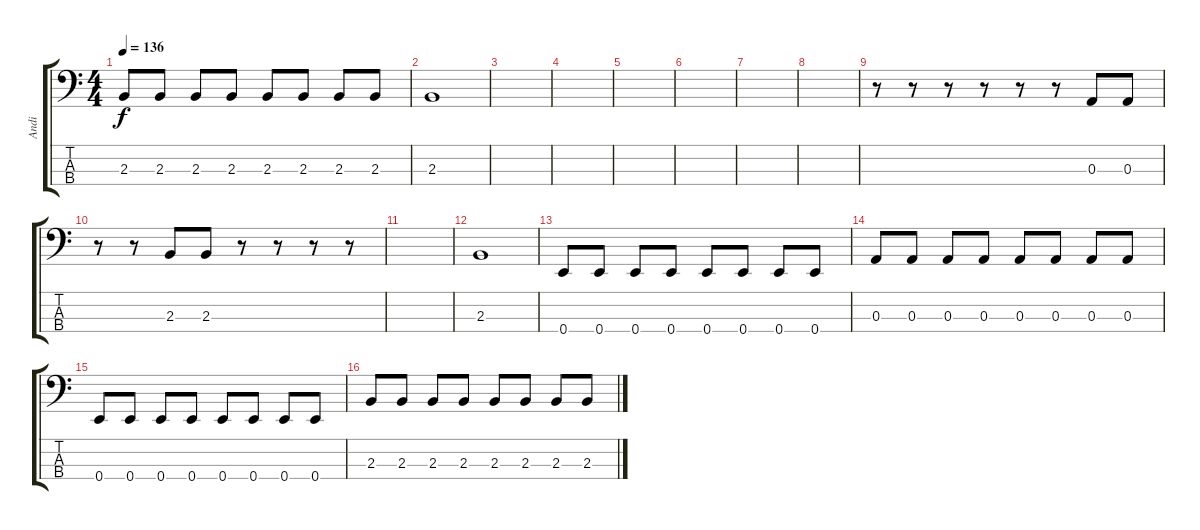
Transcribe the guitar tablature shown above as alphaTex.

\track ("Andi" "Andi") {instrument electricbasspick}
\staff {score tabs}
\tuning (G2 D2 A1 E1) {hide}
\ts (4 4)
\tempo 136
\clef f4
\ks c
2.3.8{dy f} 2.3.8 2.3.8 2.3.8 2.3.8 2.3.8 2.3.8 2.3.8 |
2.3.1 |
|
|
|
|
|
|
r.8 r.8 r.8 r.8 r.8 r.8 0.3.8 0.3.8 |
r.8 r.8 2.3.8 2.3.8 r.8 r.8 r.8 r.8 |
|
2.3.1 |
0.4.8 0.4.8 0.4.8 0.4.8 0.4.8 0.4.8 0.4.8 0.4.8 |
0.3.8 0.3.8 0.3.8 0.3.8 0.3.8 0.3.8 0.3.8 0.3.8 |
0.4.8 0.4.8 0.4.8 0.4.8 0.4.8 0.4.8 0.4.8 0.4.8 |
2.3.8 2.3.8 2.3.8 2.3.8 2.3.8 2.3.8 2.3.8 2.3.8
